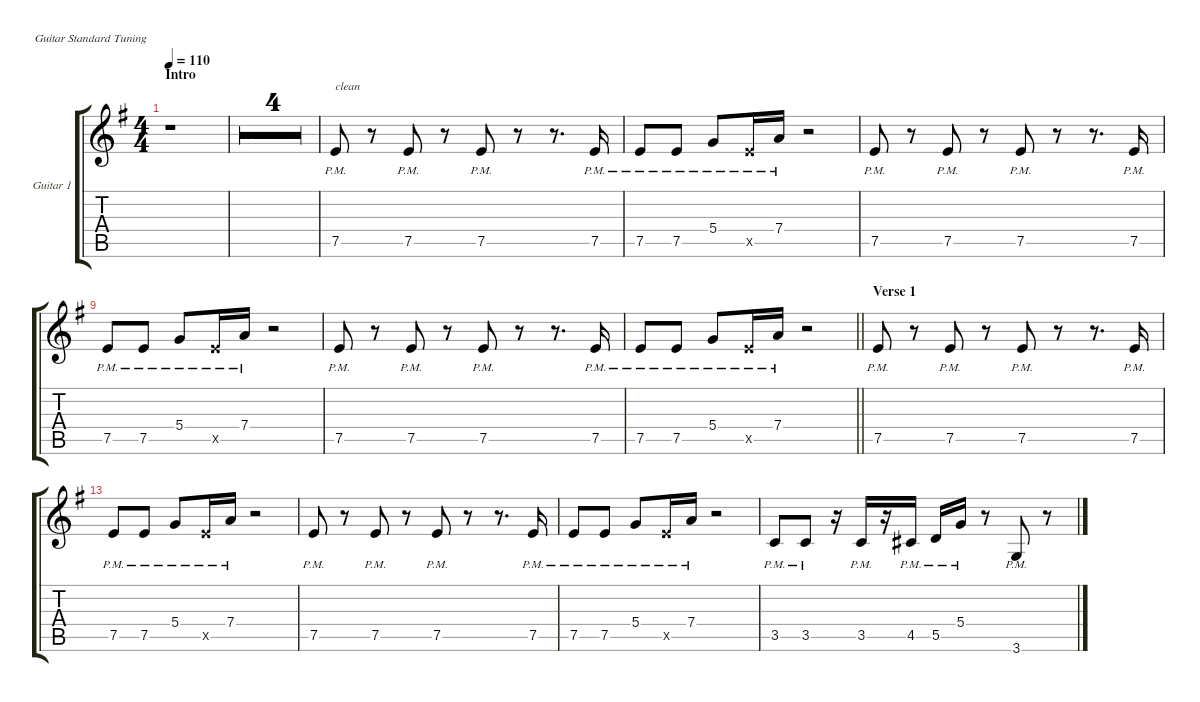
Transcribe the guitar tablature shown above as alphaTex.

\defaultSystemsLayout 4
\hideDynamics
\bracketExtendMode groupsimilarinstruments
\useSystemSignSeparator
\multiBarRest
\multiTrackTrackNamePolicy allsystems
\firstSystemTrackNameMode fullname
\firstSystemTrackNameOrientation horizontal
\otherSystemsTrackNameOrientation horizontal
\defaultBarNumberDisplay FirstOfSystem
\track ("Guitar 1" "Gtr. 1") {multiBarRest instrument overdrivenguitar}
\staff {score tabs}
\tuning (E4 B3 G3 D3 A2 E2)
\ts (4 4)
\section ("" "Intro")
\tempo 110
\clef g2
\ks g
r.1{dy f instrument overdrivenguitar} |
r.1 |
r.1 |
r.1 |
r.1 |
7.5{pm}.8{txt "clean"} r.8 7.5{pm}.8 r.8 7.5{pm}.8 r.8 r.8{d} 7.5{pm}.16 |
7.5{pm}.8 7.5{pm}.8 5.4{pm}.8 7.5{pm x}.16 7.4{pm}.16 r.2 |
7.5{pm}.8 r.8 7.5{pm}.8 r.8 7.5{pm}.8 r.8 r.8{d} 7.5{pm}.16 |
7.5{pm}.8 7.5{pm}.8 5.4{pm}.8 7.5{pm x}.16 7.4{pm}.16 r.2 |
7.5{pm}.8 r.8 7.5{pm}.8 r.8 7.5{pm}.8 r.8 r.8{d} 7.5{pm}.16 |
\barLineRight lightlight
7.5{pm}.8 7.5{pm}.8 5.4{pm}.8 7.5{pm x}.16 7.4{pm}.16 r.2 |
\section ("" "Verse 1")
7.5{pm}.8 r.8 7.5{pm}.8 r.8 7.5{pm}.8 r.8 r.8{d} 7.5{pm}.16 |
7.5{pm}.8 7.5{pm}.8 5.4{pm}.8 7.5{pm x}.16 7.4{pm}.16 r.2 |
7.5{pm}.8 r.8 7.5{pm}.8 r.8 7.5{pm}.8 r.8 r.8{d} 7.5{pm}.16 |
7.5{pm}.8 7.5{pm}.8 5.4{pm}.8 7.5{pm x}.16 7.4{pm}.16 r.2 |
3.5{pm}.8 3.5{pm}.8 r.16 3.5{pm}.16 r.16 4.5{pm}.16 5.5{pm}.16 5.4{pm}.16 r.8 3.6{pm}.8 r.8
